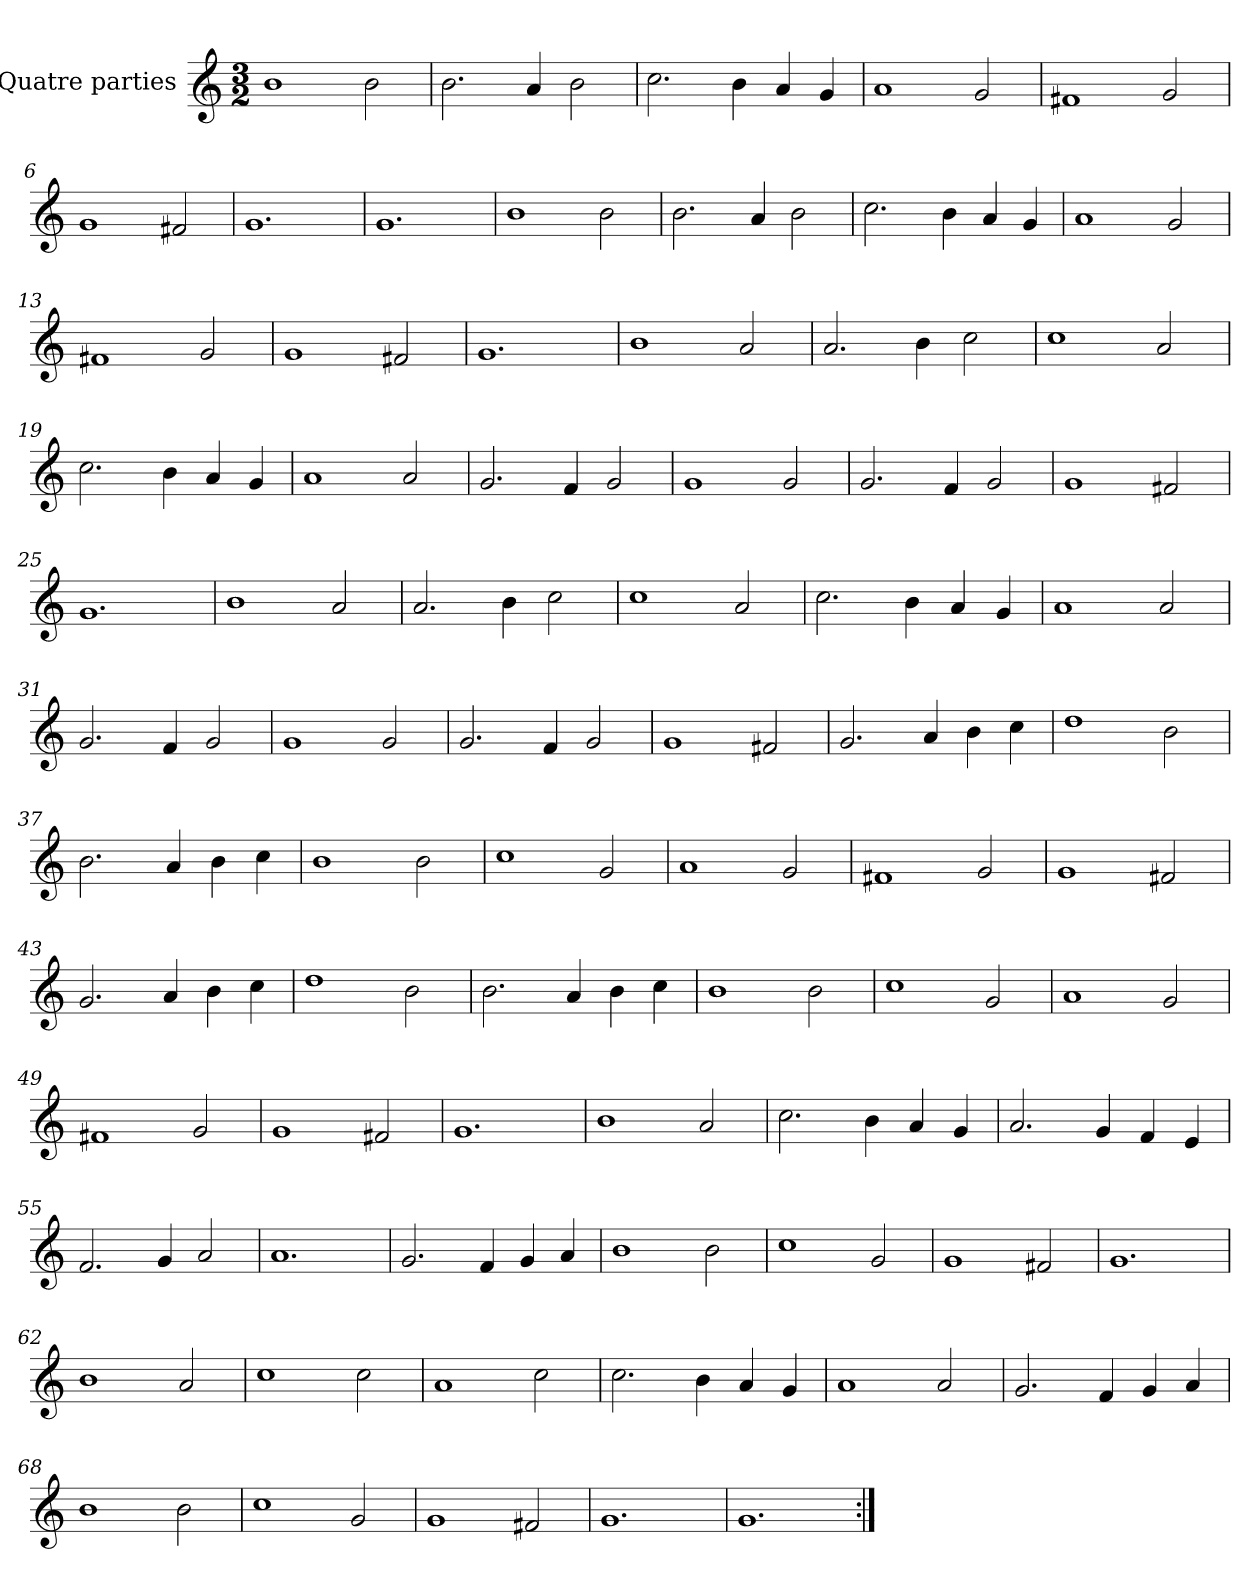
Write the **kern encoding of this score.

**kern
*part1
*staff1
*I"Quatre parties
*clefG2
*k[]
*M3/2
*MM180
=1
1b
2b\
=2
2.b\
4a/
2b\
=3
2.cc\
4b\
4a/
4g/
=4
1a
2g/
=5
1f#X
2g/
=6
1g
2f#X/
=7
1.g
=8
1.g
=9
1b
2b\
=10
2.b\
4a/
2b\
=11
2.cc\
4b\
4a/
4g/
=12
1a
2g/
=13
1f#X
2g/
=14
1g
2f#X/
=15
1.g
=16
1b
2a/
=17
2.a/
4b\
2cc\
=18
1cc
2a/
=19
2.cc\
4b\
4a/
4g/
=20
1a
2a/
=21
2.g/
4f/
2g/
=22
1g
2g/
=23
2.g/
4f/
2g/
=24
1g
2f#X/
=25
1.g
=26
1b
2a/
=27
2.a/
4b\
2cc\
=28
1cc
2a/
=29
2.cc\
4b\
4a/
4g/
=30
1a
2a/
=31
2.g/
4f/
2g/
=32
1g
2g/
=33
2.g/
4f/
2g/
=34
1g
2f#X/
=35
2.g/
4a/
4b\
4cc\
=36
1dd
2b\
=37
2.b\
4a/
4b\
4cc\
=38
1b
2b\
=39
1cc
2g/
=40
1a
2g/
=41
1f#X
2g/
=42
1g
2f#X/
=43
2.g/
4a/
4b\
4cc\
=44
1dd
2b\
=45
2.b\
4a/
4b\
4cc\
=46
1b
2b\
=47
1cc
2g/
=48
1a
2g/
=49
1f#X
2g/
=50
1g
2f#X/
=51
1.g
=52
1b
2a/
=53
2.cc\
4b\
4a/
4g/
=54
2.a/
4g/
4f/
4e/
=55
2.f/
4g/
2a/
=56
1.a
=57
2.g/
4f/
4g/
4a/
=58
1b
2b\
=59
1cc
2g/
=60
1g
2f#X/
=61
1.g
=62
1b
2a/
=63
1cc
2cc\
=64
1a
2cc\
=65
2.cc\
4b\
4a/
4g/
=66
1a
2a/
=67
2.g/
4f/
4g/
4a/
=68
1b
2b\
=69
1cc
2g/
=70
1g
2f#X/
=71
1.g
=72
1.g
=:|!
*-
